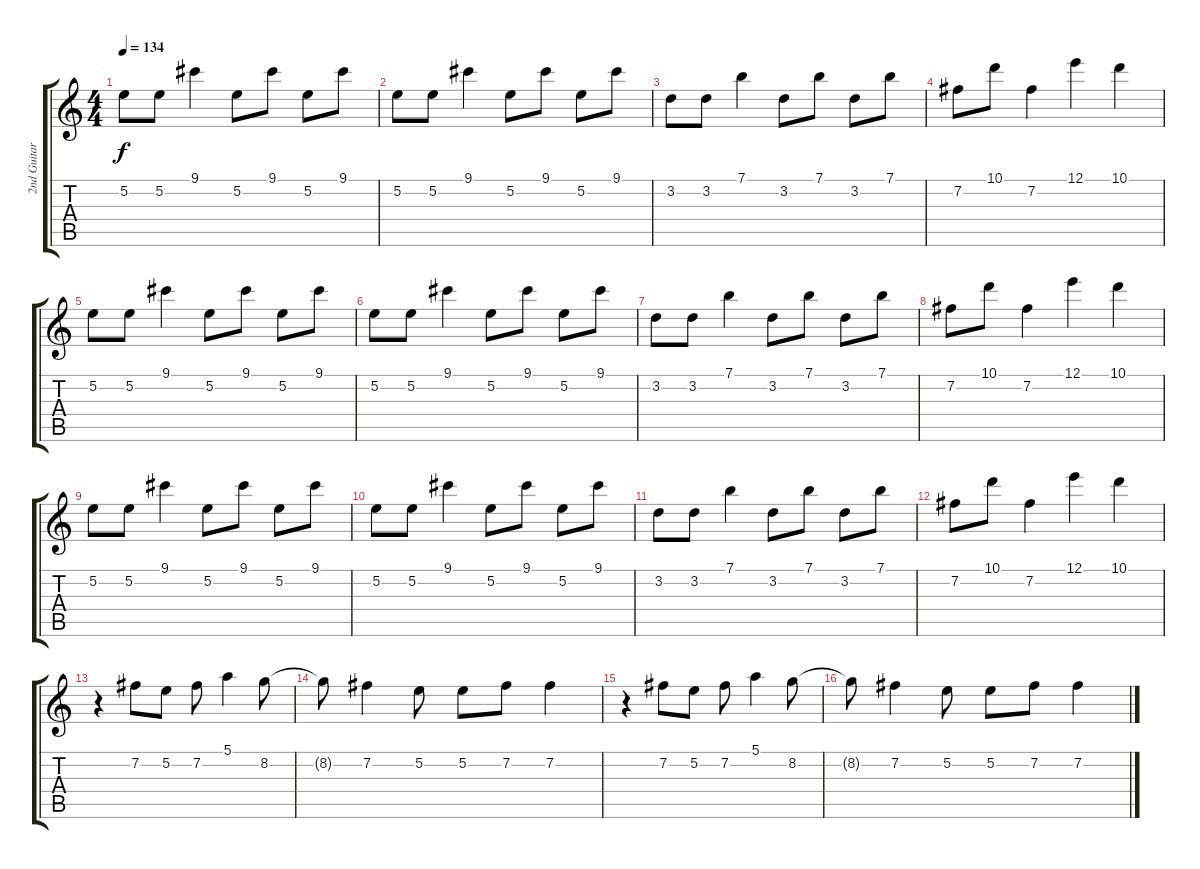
\track ("2nd Guitar" "2nd Guitar") {instrument distortionguitar}
\staff {score tabs}
\tuning (E4 B3 G3 D3 A2 E2) {hide}
\ts (4 4)
\tempo 134
\clef g2
\ks c
5.2.8{dy f volume 13 instrument acousticguitarnylon} 5.2.8 9.1.4 5.2.8 9.1.8 5.2.8 9.1.8 |
5.2.8{volume 13 instrument acousticguitarnylon} 5.2.8 9.1.4 5.2.8 9.1.8 5.2.8 9.1.8 |
3.2.8 3.2.8 7.1.4 3.2.8 7.1.8 3.2.8 7.1.8 |
7.2.8 10.1.8 7.2.4 12.1.4 10.1.4 |
5.2.8{volume 13 instrument acousticguitarnylon} 5.2.8 9.1.4 5.2.8 9.1.8 5.2.8 9.1.8 |
5.2.8{volume 13 instrument acousticguitarnylon} 5.2.8 9.1.4 5.2.8 9.1.8 5.2.8 9.1.8 |
3.2.8 3.2.8 7.1.4 3.2.8 7.1.8 3.2.8 7.1.8 |
7.2.8 10.1.8 7.2.4 12.1.4 10.1.4 |
5.2.8{volume 13 instrument acousticguitarnylon} 5.2.8 9.1.4 5.2.8 9.1.8 5.2.8 9.1.8 |
5.2.8{volume 13 instrument acousticguitarnylon} 5.2.8 9.1.4 5.2.8 9.1.8 5.2.8 9.1.8 |
3.2.8 3.2.8 7.1.4 3.2.8 7.1.8 3.2.8 7.1.8 |
7.2.8 10.1.8 7.2.4 12.1.4 10.1.4 |
r.4{instrument distortionguitar} 7.2.8 5.2.8 7.2.8 5.1.4 8.2.8 |
8.2{t}.8 7.2.4 5.2.8 5.2.8 7.2.8 7.2.4 |
r.4 7.2.8 5.2.8 7.2.8 5.1.4 8.2.8 |
8.2{t}.8 7.2.4 5.2.8 5.2.8 7.2.8 7.2.4
